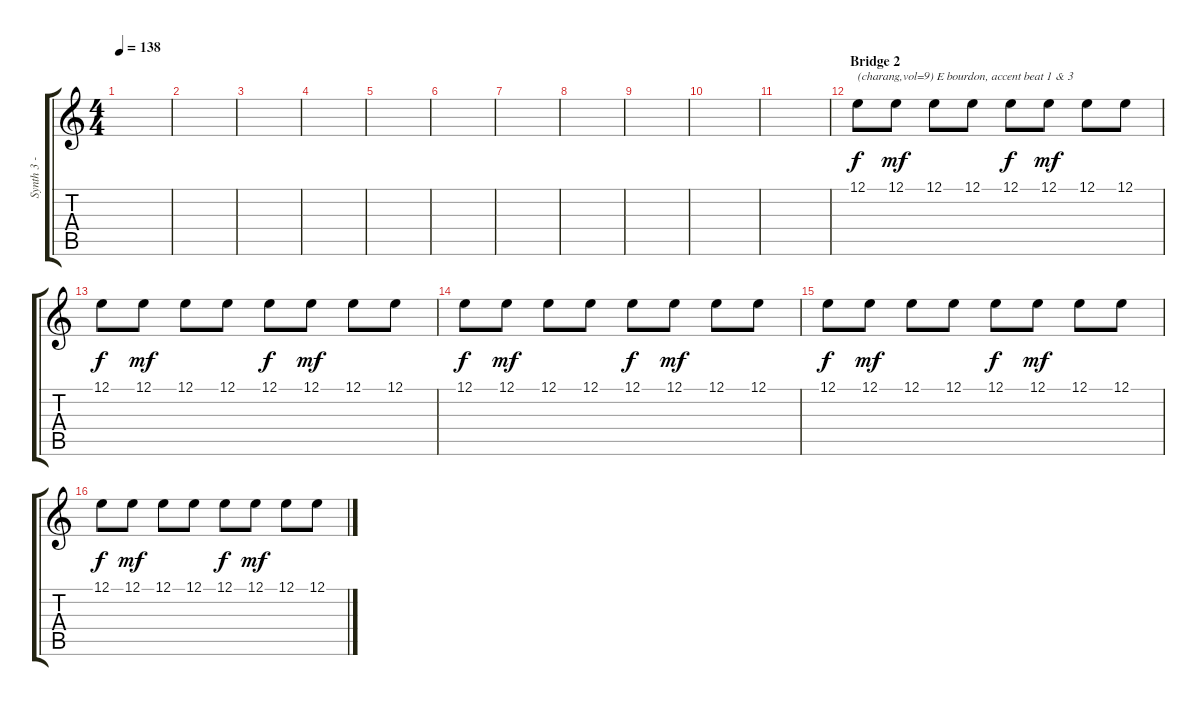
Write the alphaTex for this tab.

\track ("Synth 3 - leads" "Synth 3 - ") {instrument lead1square}
\staff {score tabs}
\tuning (E4 B3 G3 D3 A2 E2) {hide}
\ts (4 4)
\tempo 138
\clef g2
\ks c
|
|
|
|
|
|
|
|
|
|
|
\section ("" "Bridge 2")
12.1.8{txt "(charang,vol=9) E bourdon, accent beat 1 & 3" volume 9 instrument lead5charang} 12.1.8{dy mf} 12.1.8 12.1.8 12.1.8{dy f} 12.1.8{dy mf} 12.1.8 12.1.8 |
12.1.8{dy f} 12.1.8{dy mf} 12.1.8 12.1.8 12.1.8{dy f} 12.1.8{dy mf} 12.1.8 12.1.8 |
12.1.8{dy f} 12.1.8{dy mf} 12.1.8 12.1.8 12.1.8{dy f} 12.1.8{dy mf} 12.1.8 12.1.8 |
12.1.8{dy f} 12.1.8{dy mf} 12.1.8 12.1.8 12.1.8{dy f} 12.1.8{dy mf} 12.1.8 12.1.8 |
12.1.8{dy f} 12.1.8{dy mf} 12.1.8 12.1.8 12.1.8{dy f} 12.1.8{dy mf} 12.1.8 12.1.8
